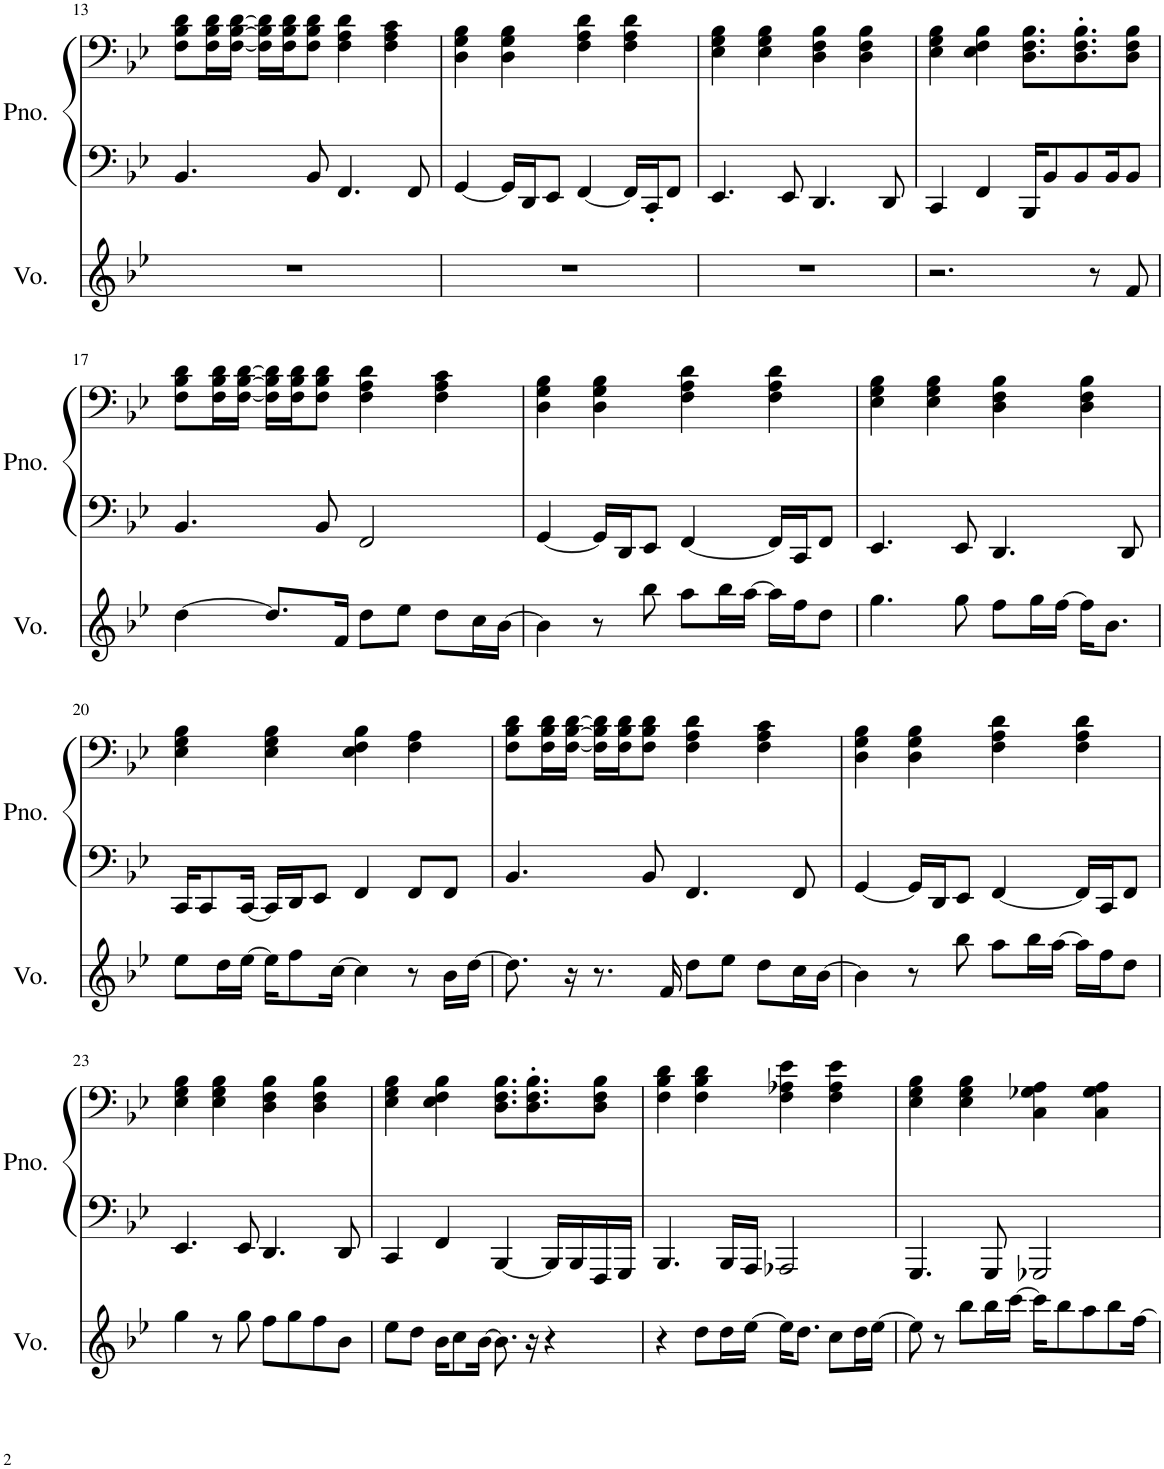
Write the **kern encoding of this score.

**kern	**kern	**kern
*part2	*part1	*part1
*staff3	*staff2	*staff1
*I"Voice	*I"Piano	*
*I'Vo.	*I'Pno.	*
!!LO:PB:g=z
*clefG2	*clefF4	*clefF4
*k[b-e-]	*k[b-e-]	*k[b-e-]
*M4/4	*M4/4	*M4/4
=13	=13	=13
1r	4.BB-/	8F\ 8B-\ 8d\L
.	.	16F\ 16B-\ 16d\L
.	.	[16F\ [16B-\ [16d\JJ
.	.	16F\] 16B-\] 16d\]LL
.	.	16F\ 16B-\ 16d\J
.	8BB-/	8F\ 8B-\ 8d\J
.	4.FF/	4F\ 4A\ 4d\
.	.	4F\ 4A\ 4c\
.	8FF/	.
=14	=14	=14
1r	[4GG/	4D\ 4G\ 4B-\
.	16GG/LL]	4D\ 4G\ 4B-\
.	16DD/J	.
.	8EE-/J	.
.	[4FF/	4F\ 4A\ 4d\
.	16FF/LL]	4F\ 4A\ 4d\
.	16CC'/J	.
.	8FF/J	.
=15	=15	=15
1r	4.EE-/	4E-\ 4G\ 4B-\
.	.	4E-\ 4G\ 4B-\
.	8EE-/	.
.	4.DD/	4D\ 4F\ 4B-\
.	.	4D\ 4F\ 4B-\
.	8DD/	.
=16	=16	=16
2.r	4CC/	4E-\ 4G\ 4B-\
.	4FF/	4E-\ 4F\ 4B-\
.	16BBB-/KL	8.D\ 8.F\ 8.B-\L
.	8BB-/	.
.	8BB-/	8.D\' 8.F\' 8.B-\'
8r	.	.
.	16BB-/K	.
8f/	8BB-/J	8D\ 8F\ 8B-\J
!!LO:LB:g=z
=17	=17	=17
[4dd\	4.BB-/	8F\ 8B-\ 8d\L
.	.	16F\ 16B-\ 16d\L
.	.	[16F\ [16B-\ [16d\JJ
8.dd/L]	.	16F\] 16B-\] 16d\]LL
.	.	16F\ 16B-\ 16d\J
.	8BB-/	8F\ 8B-\ 8d\J
16f/Jk	.	.
8dd\L	2FF/	4F\ 4A\ 4d\
8ee-\J	.	.
8dd\L	.	4F\ 4A\ 4c\
16cc\L	.	.
[16b-\JJ	.	.
=18	=18	=18
4b-\]	[4GG/	4D\ 4G\ 4B-\
8r	16GG/LL]	4D\ 4G\ 4B-\
.	16DD/J	.
8bb-\	8EE-/J	.
8aa\L	[4FF/	4F\ 4A\ 4d\
16bb-\L	.	.
[16aa\JJ	.	.
16aa\LL]	16FF/LL]	4F\ 4A\ 4d\
16ff\J	16CC/J	.
8dd\J	8FF/J	.
=19	=19	=19
4.gg\	4.EE-/	4E-\ 4G\ 4B-\
.	.	4E-\ 4G\ 4B-\
8gg\	8EE-/	.
8ff\L	4.DD/	4D\ 4F\ 4B-\
16gg\L	.	.
[16ff\JJ	.	.
16ff\KL]	.	4D\ 4F\ 4B-\
8.b-\J	.	.
.	8DD/	.
!!LO:LB:g=z
=20	=20	=20
8ee-\L	16CC/KL	4E-\ 4G\ 4B-\
.	8CC/	.
16dd\L	.	.
[16ee-\JJ	[16CC/Jk	.
16ee-\KL]	16CC/LL]	4E-\ 4G\ 4B-\
8ff\	16DD/J	.
.	8EE-/J	.
[16cc\Jk	.	.
4cc\]	4FF/	4E-\ 4F\ 4B-\
8r	8FF/L	4F\ 4A\
16b-\LL	8FF/J	.
[16dd\JJ	.	.
=21	=21	=21
8.dd\]	4.BB-/	8F\ 8B-\ 8d\L
.	.	16F\ 16B-\ 16d\L
16r	.	[16F\ [16B-\ [16d\JJ
8.r	.	16F\] 16B-\] 16d\]LL
.	.	16F\ 16B-\ 16d\J
.	8BB-/	8F\ 8B-\ 8d\J
16f/	.	.
8dd\L	4.FF/	4F\ 4A\ 4d\
8ee-\J	.	.
8dd\L	.	4F\ 4A\ 4c\
16cc\L	8FF/	.
[16b-\JJ	.	.
=22	=22	=22
4b-\]	[4GG/	4D\ 4G\ 4B-\
8r	16GG/LL]	4D\ 4G\ 4B-\
.	16DD/J	.
8bb-\	8EE-/J	.
8aa\L	[4FF/	4F\ 4A\ 4d\
16bb-\L	.	.
[16aa\JJ	.	.
16aa\LL]	16FF/LL]	4F\ 4A\ 4d\
16ff\J	16CC/J	.
8dd\J	8FF/J	.
!!LO:LB:g=z
=23	=23	=23
4gg\	4.EE-/	4E-\ 4G\ 4B-\
8r	.	4E-\ 4G\ 4B-\
8gg\	8EE-/	.
8ff\L	4.DD/	4D\ 4F\ 4B-\
8gg\	.	.
8ff\	.	4D\ 4F\ 4B-\
8b-\J	8DD/	.
=24	=24	=24
8ee-\L	4CC/	4E-\ 4G\ 4B-\
8dd\J	.	.
16b-\KL	4FF/	4E-\ 4F\ 4B-\
8cc\	.	.
[16b-\Jk	.	.
8.b-\]	[4BBB-/	8.D\ 8.F\ 8.B-\L
16r	.	8.D\' 8.F\' 8.B-\'
4r	16BBB-/LL]	.
.	16BBB-/	.
.	16FFF/	8D\ 8F\ 8B-\J
.	16GGG/JJ	.
=25	=25	=25
4r	4.BBB-/	4F\ 4B-\ 4d\
8dd\L	.	4F\ 4B-\ 4d\
16dd\L	16BBB-/LL	.
[16ee-\JJ	16AAA/JJ	.
16ee-\KL]	2AAA-X/	4F\ 4A-X\ 4e-\
8.dd\J	.	.
8cc\L	.	4F\ 4A-\ 4e-\
16dd\L	.	.
[16ee-\JJ	.	.
=26	=26	=26
8ee-\]	4.GGG/	4E-\ 4G\ 4B-\
8r	.	.
8bb-\L	.	4E-\ 4G\ 4B-\
16bb-\L	8GGG/	.
[16ccc\JJ	.	.
16ccc\KL]	2GGG-X/	4C\ 4G-X\ 4A\
8bb-\	.	.
8aa\	.	.
.	.	4C\ 4G-\ 4A\
8bb-\	.	.
[16ff\Jk	.	.
=	=	=
*-	*-	*-
